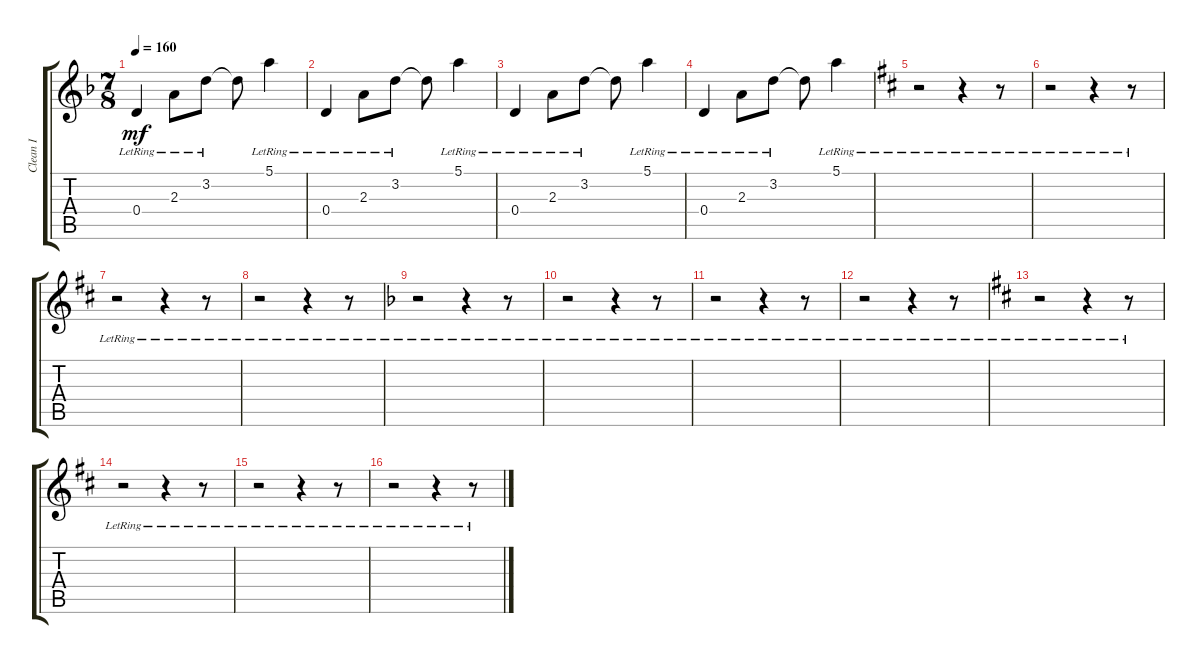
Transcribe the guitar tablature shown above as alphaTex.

\track ("Clean I" "Clean I") {instrument acousticguitarnylon}
\staff {score tabs}
\tuning (E4 B3 G3 D3 A2 E2) {hide}
\ts (7 8)
\tempo 160
\clef g2
\ks f
0.4{lr}.4{dy mf} 2.3{lr}.8 3.2{lr}.8 3.2{t}.8 5.1{lr}.4 |
0.4{lr}.4 2.3{lr}.8 3.2{lr}.8 3.2{t}.8 5.1{lr}.4 |
0.4{lr}.4 2.3{lr}.8 3.2{lr}.8 3.2{t}.8 5.1{lr}.4 |
0.4{lr}.4 2.3{lr}.8 3.2{lr}.8 3.2{t}.8 5.1{lr}.4 |
\ks d
r.2 r.4 r.8 |
r.2 r.4 r.8 |
r.2 r.4 r.8 |
r.2 r.4 r.8 |
\ks f
r.2 r.4 r.8 |
r.2 r.4 r.8 |
r.2 r.4 r.8 |
r.2 r.4 r.8 |
\ks d
r.2 r.4 r.8 |
r.2 r.4 r.8 |
r.2 r.4 r.8 |
r.2 r.4 r.8
